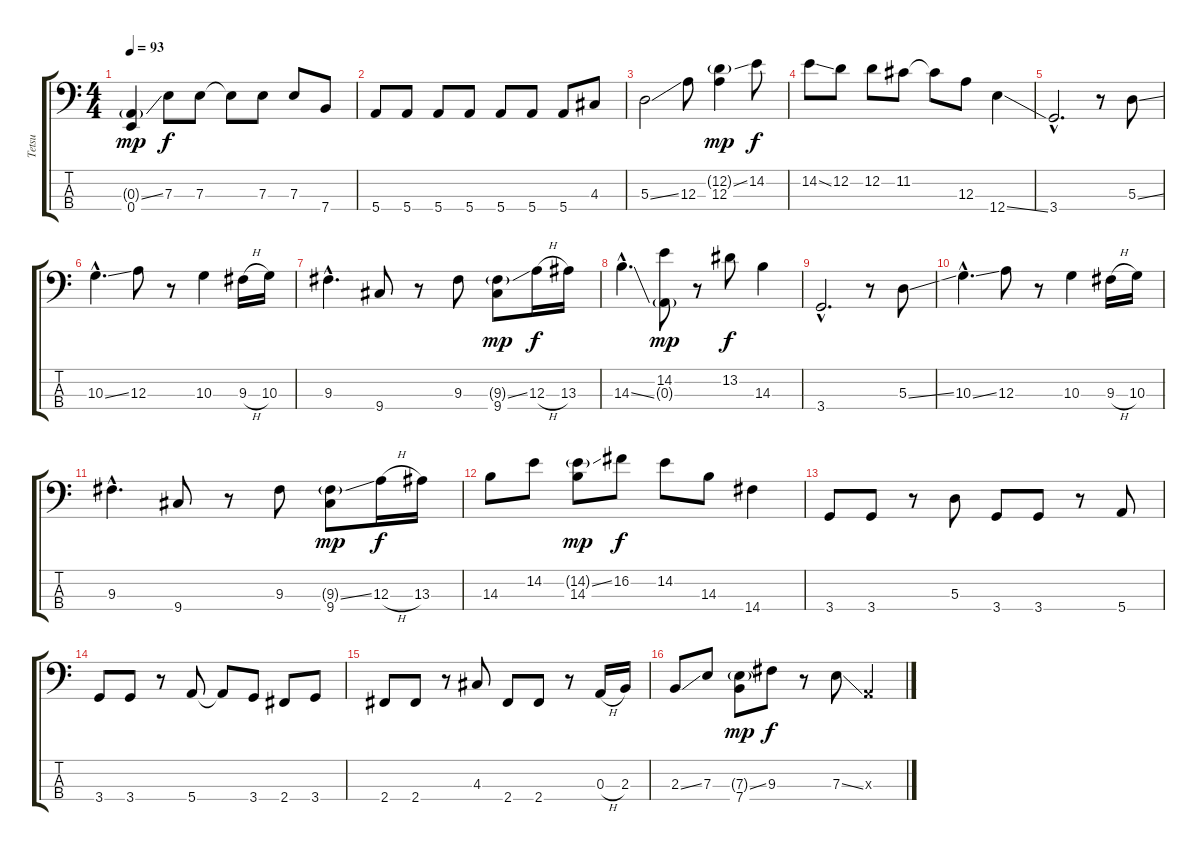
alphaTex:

\track ("Tetsu" "Tetsu") {instrument electricbasspick}
\staff {score tabs}
\tuning (G2 D2 A1 E1) {hide}
\ts (4 4)
\tempo 93
\clef f4
\ks c
(0.3{ss g} 0.4).4{dy mp} 7.3.8{dy f} 7.3.8 7.3{t}.8 7.3.8 7.3.8 7.4.8 |
5.4.8 5.4.8 5.4.8 5.4.8 5.4.8 5.4.8 5.4.8 4.3.8 |
5.3{ss}.2 12.3.8 (12.2{ss g} 12.3).4{dy mp} 14.2.8{dy f} |
14.2{ss}.8 12.2.8 12.2.8 11.2.8 11.2{t}.8 12.3.8 12.4{ss}.4 |
3.4{hac}.2{d} r.8 5.3{ss}.8 |
10.3{ss hac}.4{d} 12.3.8 r.8 10.3.4 9.3{h}.16 10.3.16 |
9.3{hac}.4{d} 9.4.8 r.8 9.3.8 (9.3{ss g} 9.4).8{dy mp} 12.3{h}.16{dy f} 13.3.16 |
14.3{ss hac}.4{d} (14.2 0.3{g}).8{dy mp} r.8 13.2.8{dy f} 14.3.4 |
3.4{hac}.2{d} r.8 5.3{ss}.8 |
10.3{ss hac}.4{d} 12.3.8 r.8 10.3.4 9.3{h}.16 10.3.16 |
9.3{hac}.4{d} 9.4.8 r.8 9.3.8 (9.3{ss g} 9.4).8{dy mp} 12.3{h}.16{dy f} 13.3.16 |
14.3.8 14.2.8 (14.2{ss g} 14.3).8{dy mp} 16.2.8{dy f} 14.2.8 14.3.8 14.4.4 |
3.4.8 3.4.8 r.8 5.3.8 3.4.8 3.4.8 r.8 5.4.8 |
3.4.8 3.4.8 r.8 5.4.8 5.4{t}.8 3.4.8 2.4.8 3.4.8 |
2.4.8 2.4.8 r.8 4.3.8 2.4.8 2.4.8 r.8 0.3{h}.16 2.3.16 |
2.3{ss}.8 7.3.8 (7.3{ss g} 7.4).8{dy mp} 9.3.8{dy f} r.8 7.3{ss}.8 0.3{x}.4
